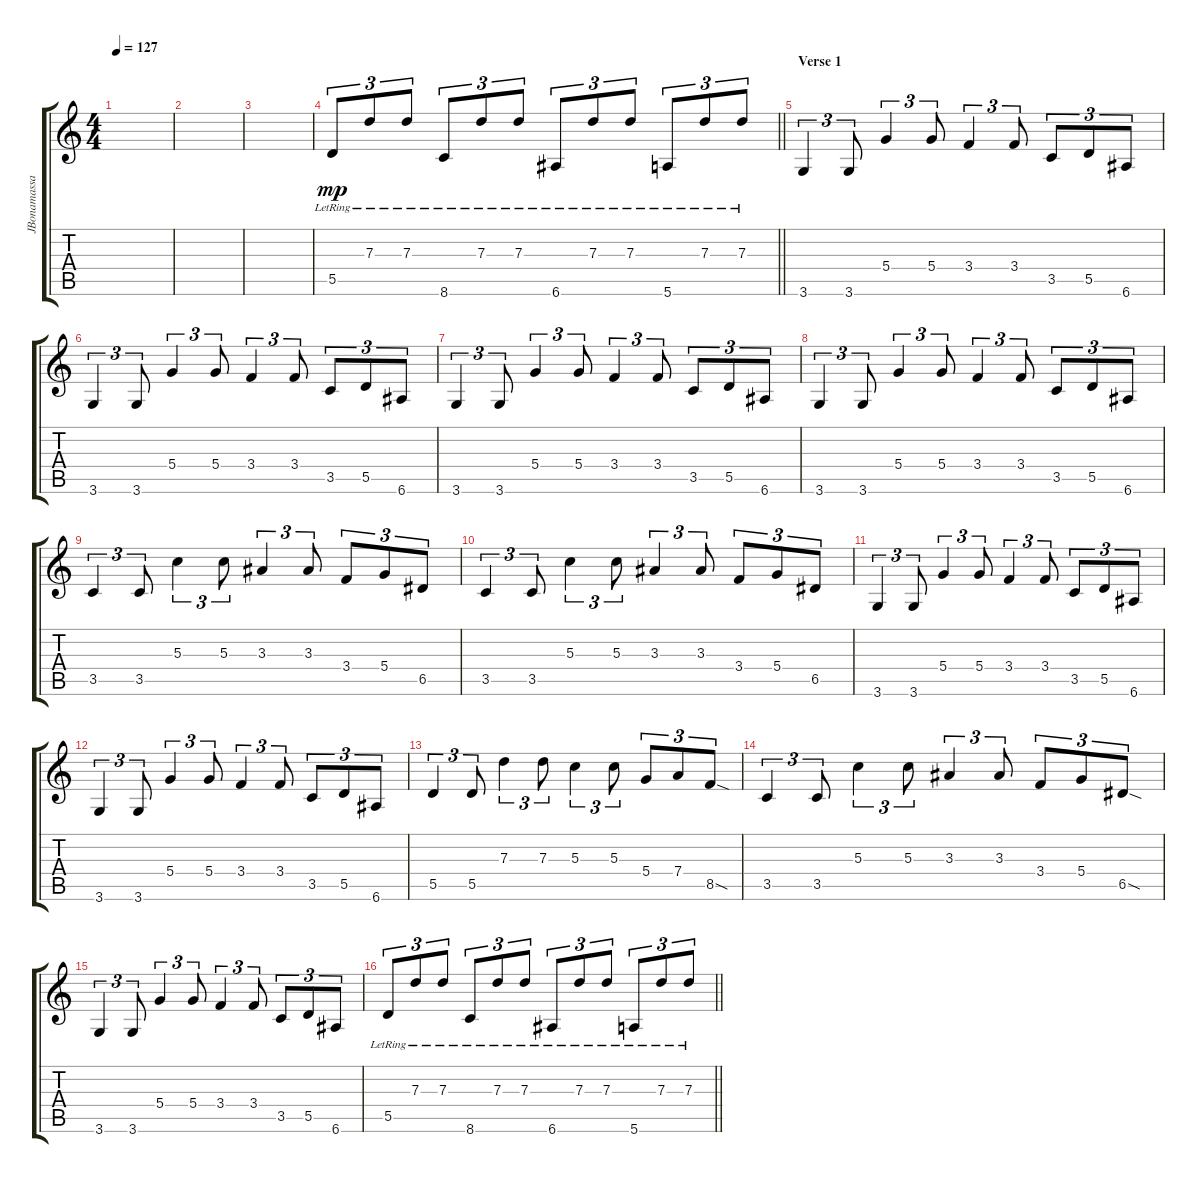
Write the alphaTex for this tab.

\track ("JBonamassa Rythm" "JBonamassa") {instrument overdrivenguitar}
\staff {score tabs}
\tuning (E4 B3 G3 D3 A2 E2) {hide}
\ts (4 4)
\tempo 127
\clef g2
\ks c
|
|
|
\barLineRight lightlight
5.5{lr}.8{tu (3 2) dy mp} 7.3{lr}.8{tu (3 2)} 7.3{lr}.8{tu (3 2)} 8.6{lr}.8{tu (3 2)} 7.3{lr}.8{tu (3 2)} 7.3{lr}.8{tu (3 2)} 6.6{lr}.8{tu (3 2)} 7.3{lr}.8{tu (3 2)} 7.3{lr}.8{tu (3 2)} 5.6{lr}.8{tu (3 2)} 7.3{lr}.8{tu (3 2)} 7.3{lr}.8{tu (3 2)} |
\section ("" "Verse 1")
3.6.4{tu (3 2)} 3.6.8{tu (3 2)} 5.4.4{tu (3 2)} 5.4.8{tu (3 2)} 3.4.4{tu (3 2)} 3.4.8{tu (3 2)} 3.5.8{tu (3 2)} 5.5.8{tu (3 2)} 6.6.8{tu (3 2)} |
3.6.4{tu (3 2)} 3.6.8{tu (3 2)} 5.4.4{tu (3 2)} 5.4.8{tu (3 2)} 3.4.4{tu (3 2)} 3.4.8{tu (3 2)} 3.5.8{tu (3 2)} 5.5.8{tu (3 2)} 6.6.8{tu (3 2)} |
3.6.4{tu (3 2)} 3.6.8{tu (3 2)} 5.4.4{tu (3 2)} 5.4.8{tu (3 2)} 3.4.4{tu (3 2)} 3.4.8{tu (3 2)} 3.5.8{tu (3 2)} 5.5.8{tu (3 2)} 6.6.8{tu (3 2)} |
3.6.4{tu (3 2)} 3.6.8{tu (3 2)} 5.4.4{tu (3 2)} 5.4.8{tu (3 2)} 3.4.4{tu (3 2)} 3.4.8{tu (3 2)} 3.5.8{tu (3 2)} 5.5.8{tu (3 2)} 6.6.8{tu (3 2)} |
3.5.4{tu (3 2)} 3.5.8{tu (3 2)} 5.3.4{tu (3 2)} 5.3.8{tu (3 2)} 3.3.4{tu (3 2)} 3.3.8{tu (3 2)} 3.4.8{tu (3 2)} 5.4.8{tu (3 2)} 6.5.8{tu (3 2)} |
3.5.4{tu (3 2)} 3.5.8{tu (3 2)} 5.3.4{tu (3 2)} 5.3.8{tu (3 2)} 3.3.4{tu (3 2)} 3.3.8{tu (3 2)} 3.4.8{tu (3 2)} 5.4.8{tu (3 2)} 6.5.8{tu (3 2)} |
3.6.4{tu (3 2)} 3.6.8{tu (3 2)} 5.4.4{tu (3 2)} 5.4.8{tu (3 2)} 3.4.4{tu (3 2)} 3.4.8{tu (3 2)} 3.5.8{tu (3 2)} 5.5.8{tu (3 2)} 6.6.8{tu (3 2)} |
3.6.4{tu (3 2)} 3.6.8{tu (3 2)} 5.4.4{tu (3 2)} 5.4.8{tu (3 2)} 3.4.4{tu (3 2)} 3.4.8{tu (3 2)} 3.5.8{tu (3 2)} 5.5.8{tu (3 2)} 6.6.8{tu (3 2)} |
5.5.4{tu (3 2)} 5.5.8{tu (3 2)} 7.3.4{tu (3 2)} 7.3.8{tu (3 2)} 5.3.4{tu (3 2)} 5.3.8{tu (3 2)} 5.4.8{tu (3 2)} 7.4.8{tu (3 2)} 8.5{sod}.8{tu (3 2)} |
3.5.4{tu (3 2)} 3.5.8{tu (3 2)} 5.3.4{tu (3 2)} 5.3.8{tu (3 2)} 3.3.4{tu (3 2)} 3.3.8{tu (3 2)} 3.4.8{tu (3 2)} 5.4.8{tu (3 2)} 6.5{sod}.8{tu (3 2)} |
3.6.4{tu (3 2)} 3.6.8{tu (3 2)} 5.4.4{tu (3 2)} 5.4.8{tu (3 2)} 3.4.4{tu (3 2)} 3.4.8{tu (3 2)} 3.5.8{tu (3 2)} 5.5.8{tu (3 2)} 6.6.8{tu (3 2)} |
\barLineRight lightlight
5.5{lr}.8{tu (3 2)} 7.3{lr}.8{tu (3 2)} 7.3{lr}.8{tu (3 2)} 8.6{lr}.8{tu (3 2)} 7.3{lr}.8{tu (3 2)} 7.3{lr}.8{tu (3 2)} 6.6{lr}.8{tu (3 2)} 7.3{lr}.8{tu (3 2)} 7.3{lr}.8{tu (3 2)} 5.6{lr}.8{tu (3 2)} 7.3{lr}.8{tu (3 2)} 7.3{lr}.8{tu (3 2)}
